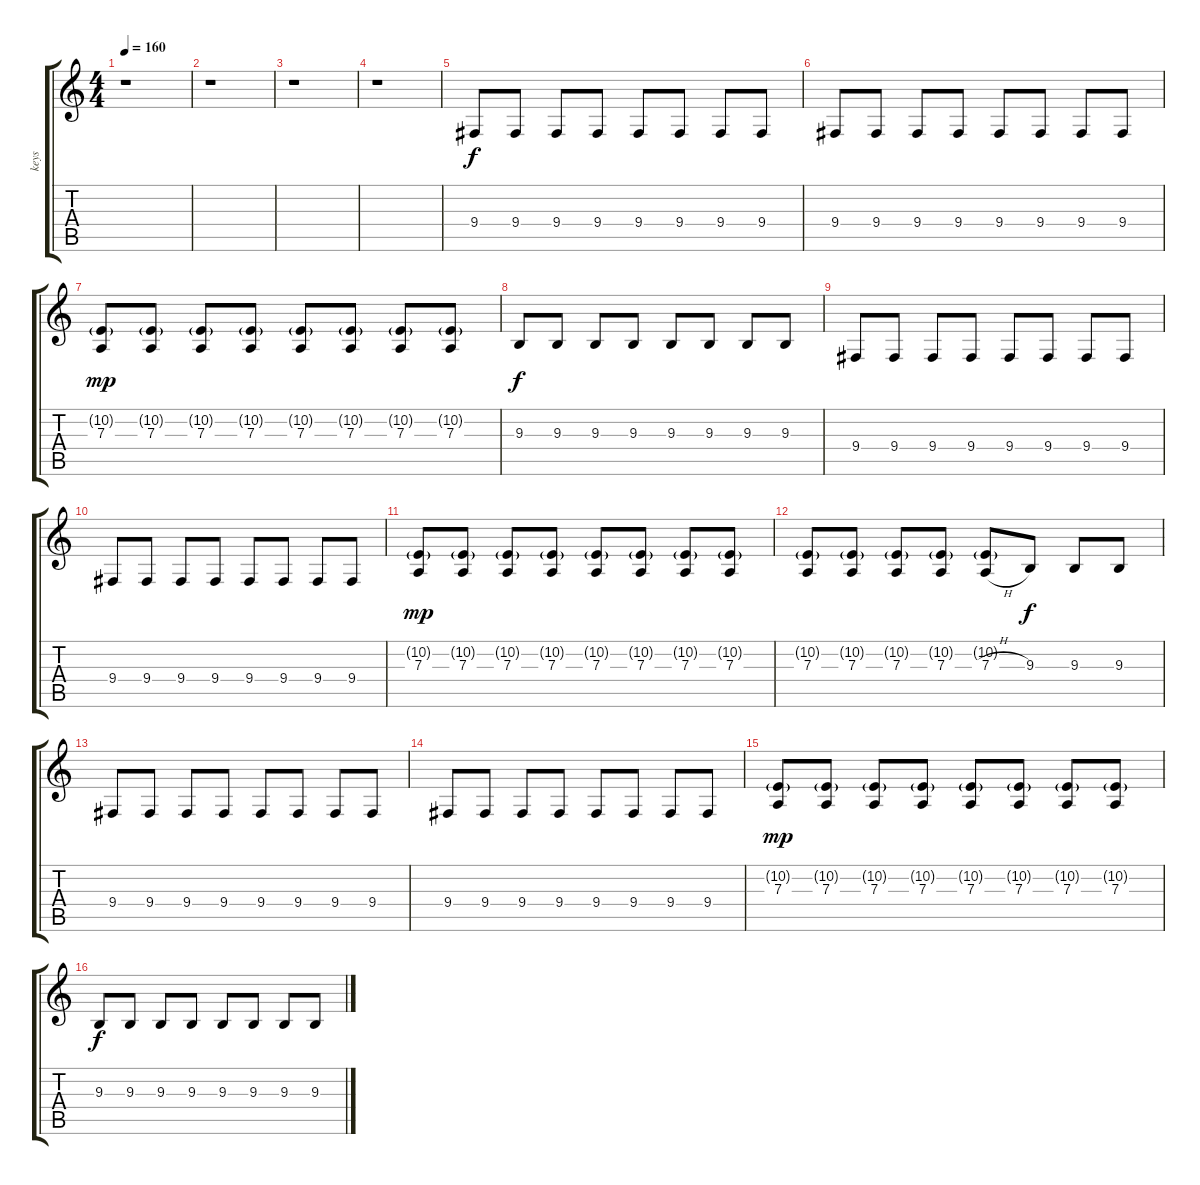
\track ("keys" "keys") {instrument electricpiano1}
\staff {score tabs}
\tuning (B3 Gb3 D3 A2 E2 B1) {hide}
\ts (4 4)
\tempo 160
\clef g2
\ks c
r.1{dy f} |
r.1 |
r.1 |
r.1 |
9.4.8 9.4.8 9.4.8 9.4.8 9.4.8 9.4.8 9.4.8 9.4.8 |
9.4.8 9.4.8 9.4.8 9.4.8 9.4.8 9.4.8 9.4.8 9.4.8 |
(10.2{g} 7.3).8{dy mp} (10.2{g} 7.3).8 (10.2{g} 7.3).8 (10.2{g} 7.3).8 (10.2{g} 7.3).8 (10.2{g} 7.3).8 (10.2{g} 7.3).8 (10.2{g} 7.3).8 |
9.3.8{dy f} 9.3.8 9.3.8 9.3.8 9.3.8 9.3.8 9.3.8 9.3.8 |
9.4.8 9.4.8 9.4.8 9.4.8 9.4.8 9.4.8 9.4.8 9.4.8 |
9.4.8 9.4.8 9.4.8 9.4.8 9.4.8 9.4.8 9.4.8 9.4.8 |
(10.2{g} 7.3).8{dy mp} (10.2{g} 7.3).8 (10.2{g} 7.3).8 (10.2{g} 7.3).8 (10.2{g} 7.3).8 (10.2{g} 7.3).8 (10.2{g} 7.3).8 (10.2{g} 7.3).8 |
(10.2{g} 7.3).8 (10.2{g} 7.3).8 (10.2{g} 7.3).8 (10.2{g} 7.3).8 (10.2{g} 7.3{h}).8 9.3.8{dy f} 9.3.8 9.3.8 |
9.4.8 9.4.8 9.4.8 9.4.8 9.4.8 9.4.8 9.4.8 9.4.8 |
9.4.8 9.4.8 9.4.8 9.4.8 9.4.8 9.4.8 9.4.8 9.4.8 |
(10.2{g} 7.3).8{dy mp} (10.2{g} 7.3).8 (10.2{g} 7.3).8 (10.2{g} 7.3).8 (10.2{g} 7.3).8 (10.2{g} 7.3).8 (10.2{g} 7.3).8 (10.2{g} 7.3).8 |
9.3.8{dy f} 9.3.8 9.3.8 9.3.8 9.3.8 9.3.8 9.3.8 9.3.8
